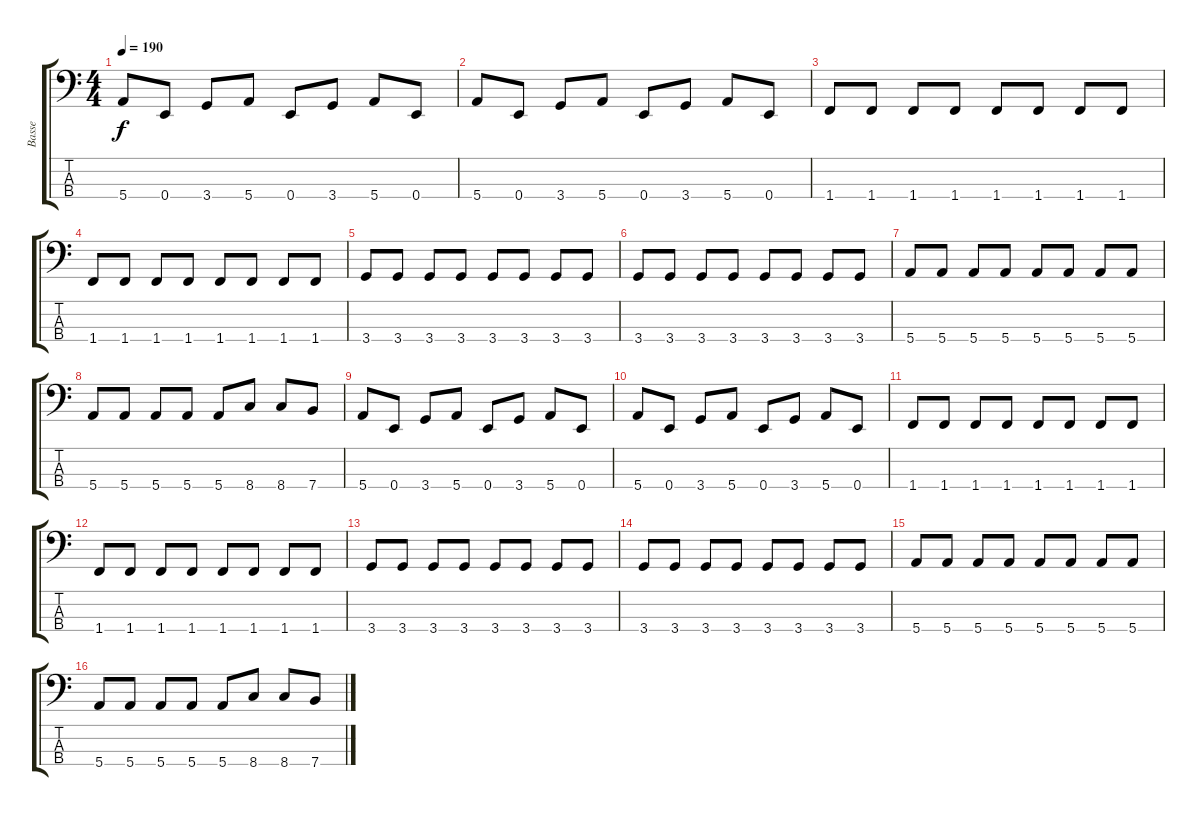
\track ("Basse" "Basse") {instrument electricbassfinger}
\staff {score tabs}
\tuning (G2 D2 A1 E1) {hide}
\ts (4 4)
\tempo 190
\clef f4
\ks c
5.4.8{dy f} 0.4.8 3.4.8 5.4.8 0.4.8 3.4.8 5.4.8 0.4.8 |
5.4.8 0.4.8 3.4.8 5.4.8 0.4.8 3.4.8 5.4.8 0.4.8 |
1.4.8 1.4.8 1.4.8 1.4.8 1.4.8 1.4.8 1.4.8 1.4.8 |
1.4.8 1.4.8 1.4.8 1.4.8 1.4.8 1.4.8 1.4.8 1.4.8 |
3.4.8 3.4.8 3.4.8 3.4.8 3.4.8 3.4.8 3.4.8 3.4.8 |
3.4.8 3.4.8 3.4.8 3.4.8 3.4.8 3.4.8 3.4.8 3.4.8 |
5.4.8 5.4.8 5.4.8 5.4.8 5.4.8 5.4.8 5.4.8 5.4.8 |
5.4.8 5.4.8 5.4.8 5.4.8 5.4.8 8.4.8 8.4.8 7.4.8 |
5.4.8 0.4.8 3.4.8 5.4.8 0.4.8 3.4.8 5.4.8 0.4.8 |
5.4.8 0.4.8 3.4.8 5.4.8 0.4.8 3.4.8 5.4.8 0.4.8 |
1.4.8 1.4.8 1.4.8 1.4.8 1.4.8 1.4.8 1.4.8 1.4.8 |
1.4.8 1.4.8 1.4.8 1.4.8 1.4.8 1.4.8 1.4.8 1.4.8 |
3.4.8 3.4.8 3.4.8 3.4.8 3.4.8 3.4.8 3.4.8 3.4.8 |
3.4.8 3.4.8 3.4.8 3.4.8 3.4.8 3.4.8 3.4.8 3.4.8 |
5.4.8 5.4.8 5.4.8 5.4.8 5.4.8 5.4.8 5.4.8 5.4.8 |
5.4.8 5.4.8 5.4.8 5.4.8 5.4.8 8.4.8 8.4.8 7.4.8
